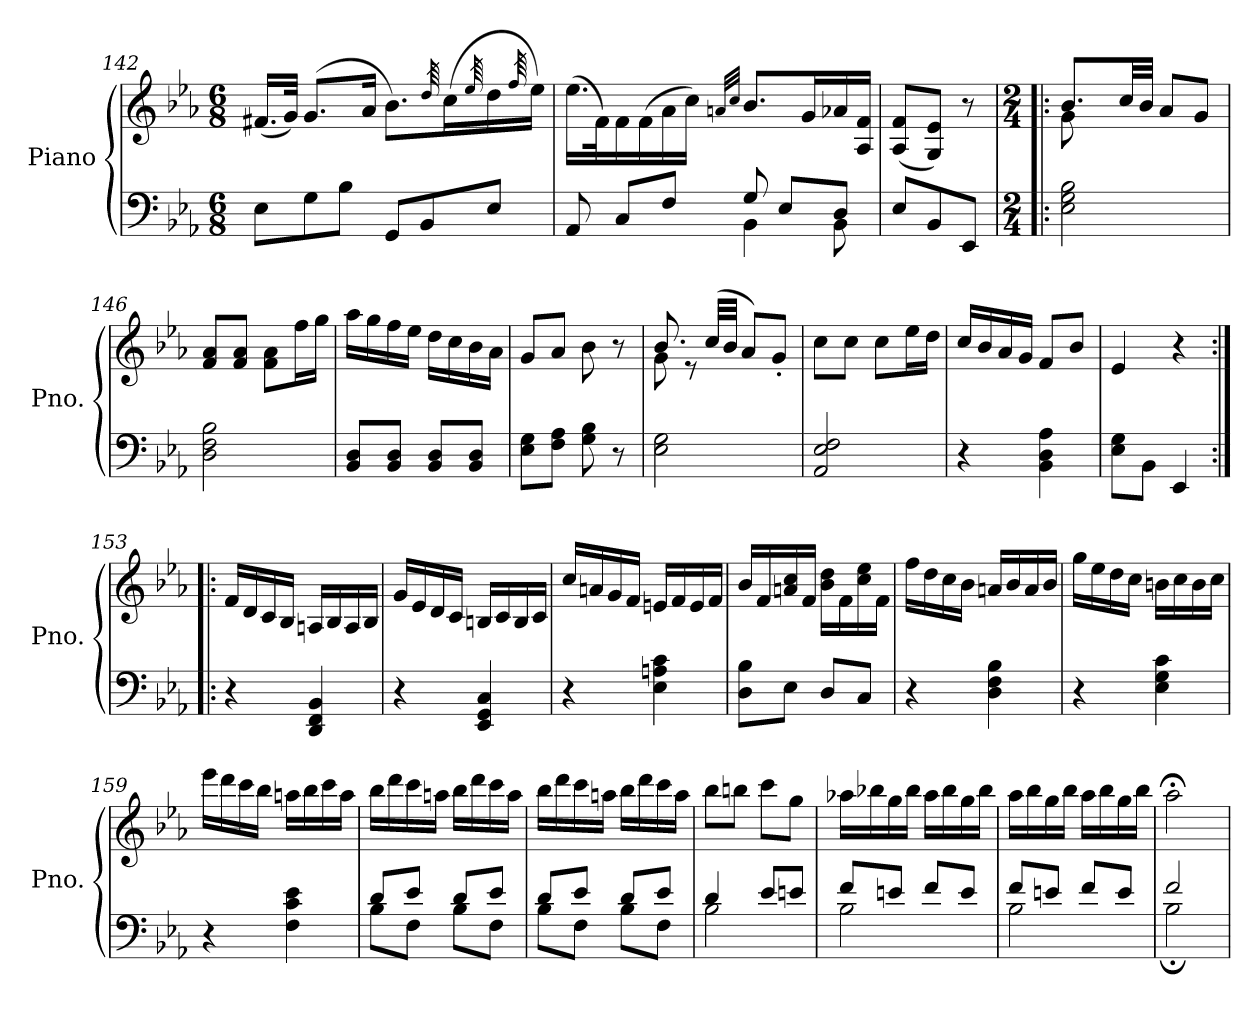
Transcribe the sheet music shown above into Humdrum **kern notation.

**kern	**kern
*part1	*part1
*staff2	*staff1
*I"Piano	*
*I'Pno.	*
!!LO:LB:g=z
*clefF4	*clefG2
*k[b-e-a-]	*k[b-e-a-]
*M6/8	*M6/8
=142	=142
8E-\L	(<16.f#X/LL
.	32g/JJk)
8G\	(>8.g/L
8B-\J	.
.	16a-/Jk
8GG/L	8.b-\L)
8BB-/	.
.	64qdd/
.	(>16cc\L
.	64qee-/
8E-/J	16dd\
.	64qff/
.	16ee-\JJ)
=143	=143
*^	*
8AA-/	4.ryy	(>16.ee-\LL
.	.	32f\K)
8C/L	.	16f\
.	.	(>16f\
8F/J	.	16a-\
.	.	16cc\JJ)
.	.	32qan/LLL
.	.	32qcc/JJJ
8G/	4BB-\	8.b-/L
8E-/L	.	.
.	.	16g/L
8D/J	8BB-\	16a-X/
.	.	16A-/ 16f/JJ
*v	*v	*
=144	=144
8E-/L	(<8A-/ 8f/L
8BB-/	8G/ 8e-/J)
8EE-/J	8r
=145!|:	=145!|:
*M2/4	*M2/4
*	*^
2E-\ 2G\ 2B-\	8.b-/L	8g\
.	.	4.ryy
.	32cc/LL	.
.	32b-/JJJ	.
.	8a-/L	.
.	8g/J	.
*	*v	*v
=146	=146
2D\ 2F\ 2B-\	8f/ 8a-/L
.	8f/ 8a-/J
.	8f\ 8a-\L
.	16ff\L
.	16gg\JJ
!!LO:PB:g=z
=147	=147
8BB-/ 8D/L	16aa-\LL
.	16gg\
8BB-/ 8D/J	16ff\
.	16ee-\JJ
8BB-/ 8D/L	16dd\LL
.	16cc\
8BB-/ 8D/J	16b-\
.	16a-\JJ
=148	=148
8E-\ 8G\L	8g/L
8F\ 8A-\J	8a-/J
8G\ 8B-\	8b-\
8r	8r
=149	=149
*	*^
2E-\ 2G\	8.b-/	8g\
.	.	8r
.	(>32cc/LLL	.
.	32b-/JJJ	.
.	8a-/L)	4ryy
.	8g'/J	.
*	*v	*v
=150	=150
2AA-/ 2E-/ 2F/	8cc\L
.	8cc\J
.	8cc\L
.	16ee-\L
.	16dd\JJ
=151	=151
4r	16cc/LL
.	16b-/
.	16a-/
.	16g/JJ
4BB-\ 4D\ 4A-\	8f/L
.	8b-/J
=152	=152
8E-\ 8G\L	4e-/
8BB-\J	.
4EE-/	4r
=153:|!|:	=153:|!|:
4r	16f/LL
.	16d/
.	16c/
.	16B-/JJ
4DD/ 4FF/ 4BB-/	16An/LL
.	16B-/
.	16A/
.	16B-/JJ
!!LO:LB:g=z
=154	=154
4r	16g/LL
.	16e-/
.	16d/
.	16c/JJ
4EE-/ 4GG/ 4C/	16Bn/LL
.	16c/
.	16B/
.	16c/JJ
=155	=155
4r	16cc/LL
.	16an/
.	16g/
.	16f/JJ
4E-\ 4An\ 4c\	16en/LL
.	16f/
.	16e/
.	16f/JJ
=156	=156
8D\ 8B-\L	16b-/LL
.	16f/
8E-\J	16an/ 16cc/
.	16f/JJ
8D/L	16b-\ 16dd\LL
.	16f\
8C/J	16cc\ 16ee-\
.	16f\JJ
=157	=157
4r	16ff\LL
.	16dd\
.	16cc\
.	16b-\JJ
4D\ 4F\ 4B-\	16an/LL
.	16b-/
.	16a/
.	16b-/JJ
=158	=158
4r	16gg\LL
.	16ee-\
.	16dd\
.	16cc\JJ
4E-\ 4G\ 4c\	16bn\LL
.	16cc\
.	16b\
.	16cc\JJ
!!LO:LB:g=z
=159	=159
4r	16eee-\LL
.	16ddd\
.	16ccc\
.	16bb-\JJ
4F\ 4c\ 4e-\	16aan\LL
.	16bb-\
.	16ccc\
.	16aa\JJ
=160	=160
*^	*
8d/L	8B-\L	16bb-\LL
.	.	16ddd\
8e-/J	8F\J	16ccc\
.	.	16aan\JJ
8d/L	8B-\L	16bb-\LL
.	.	16ddd\
8e-/J	8F\J	16ccc\
.	.	16aa\JJ
=161	=161	=161
8d/L	8B-\L	16bb-\LL
.	.	16ddd\
8e-/J	8F\J	16ccc\
.	.	16aan\JJ
8d/L	8B-\L	16bb-\LL
.	.	16ddd\
8e-/J	8F\J	16ccc\
.	.	16aa\JJ
=162	=162	=162
4d/	2B-\	8bb-\L
.	.	8bbn\J
8e-/L	.	8ccc\L
8en/J	.	8gg\J
!!LO:LB:g=z
=163	=163	=163
8f/L	2B-\	16aa-X\LL
.	.	16bb-X\
8en/J	.	16gg\
.	.	16bb-\JJ
8f/L	.	16aa-\LL
.	.	16bb-\
8e/J	.	16gg\
.	.	16bb-\JJ
=164	=164	=164
8f/L	2B-\	16aa-\LL
.	.	16bb-\
8en/J	.	16gg\
.	.	16bb-\JJ
8f/L	.	16aa-\LL
.	.	16bb-\
8e/J	.	16gg\
.	.	16bb-\JJ
=165	=165	=165
2f/	2B-;<\	2aa-;<\
*v	*v	*
=	=
*-	*-
